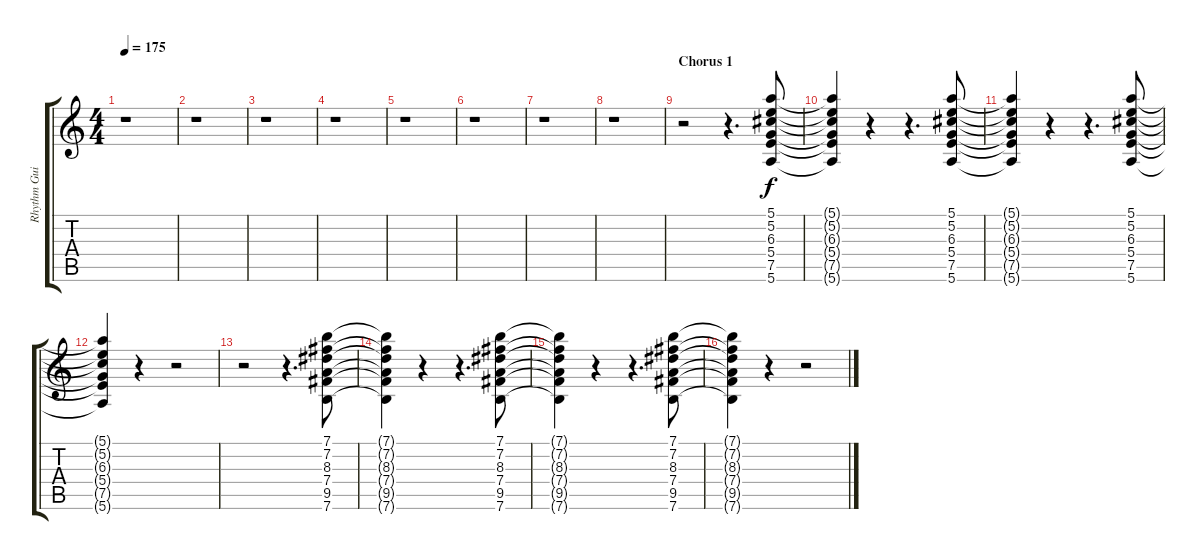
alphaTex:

\track ("Rhythm Guitar 2" "Rhythm Gui") {instrument overdrivenguitar}
\staff {score tabs}
\tuning (E4 B3 G3 D3 A2 E2) {hide}
\ts (4 4)
\tempo 175
\clef g2
\ks c
r.1{dy f} |
r.1 |
r.1 |
r.1 |
r.1 |
r.1 |
r.1 |
r.1 |
\section ("" "Chorus 1")
r.2 r.4{d} (5.1 5.2 6.3 5.4 7.5 5.6).8 |
(5.1{t} 5.2{t} 6.3{t} 5.4{t} 7.5{t} 5.6{t}).4 r.4 r.4{d} (5.1 5.2 6.3 5.4 7.5 5.6).8 |
(5.1{t} 5.2{t} 6.3{t} 5.4{t} 7.5{t} 5.6{t}).4 r.4 r.4{d} (5.1 5.2 6.3 5.4 7.5 5.6).8 |
(5.1{t} 5.2{t} 6.3{t} 5.4{t} 7.5{t} 5.6{t}).4 r.4 r.2 |
r.2 r.4{d} (7.1 7.2 8.3 7.4 9.5 7.6).8 |
(7.1{t} 7.2{t} 8.3{t} 7.4{t} 9.5{t} 7.6{t}).4 r.4 r.4{d} (7.1 7.2 8.3 7.4 9.5 7.6).8 |
(7.1{t} 7.2{t} 8.3{t} 7.4{t} 9.5{t} 7.6{t}).4 r.4 r.4{d} (7.1 7.2 8.3 7.4 9.5 7.6).8 |
(7.1{t} 7.2{t} 8.3{t} 7.4{t} 9.5{t} 7.6{t}).4 r.4 r.2
